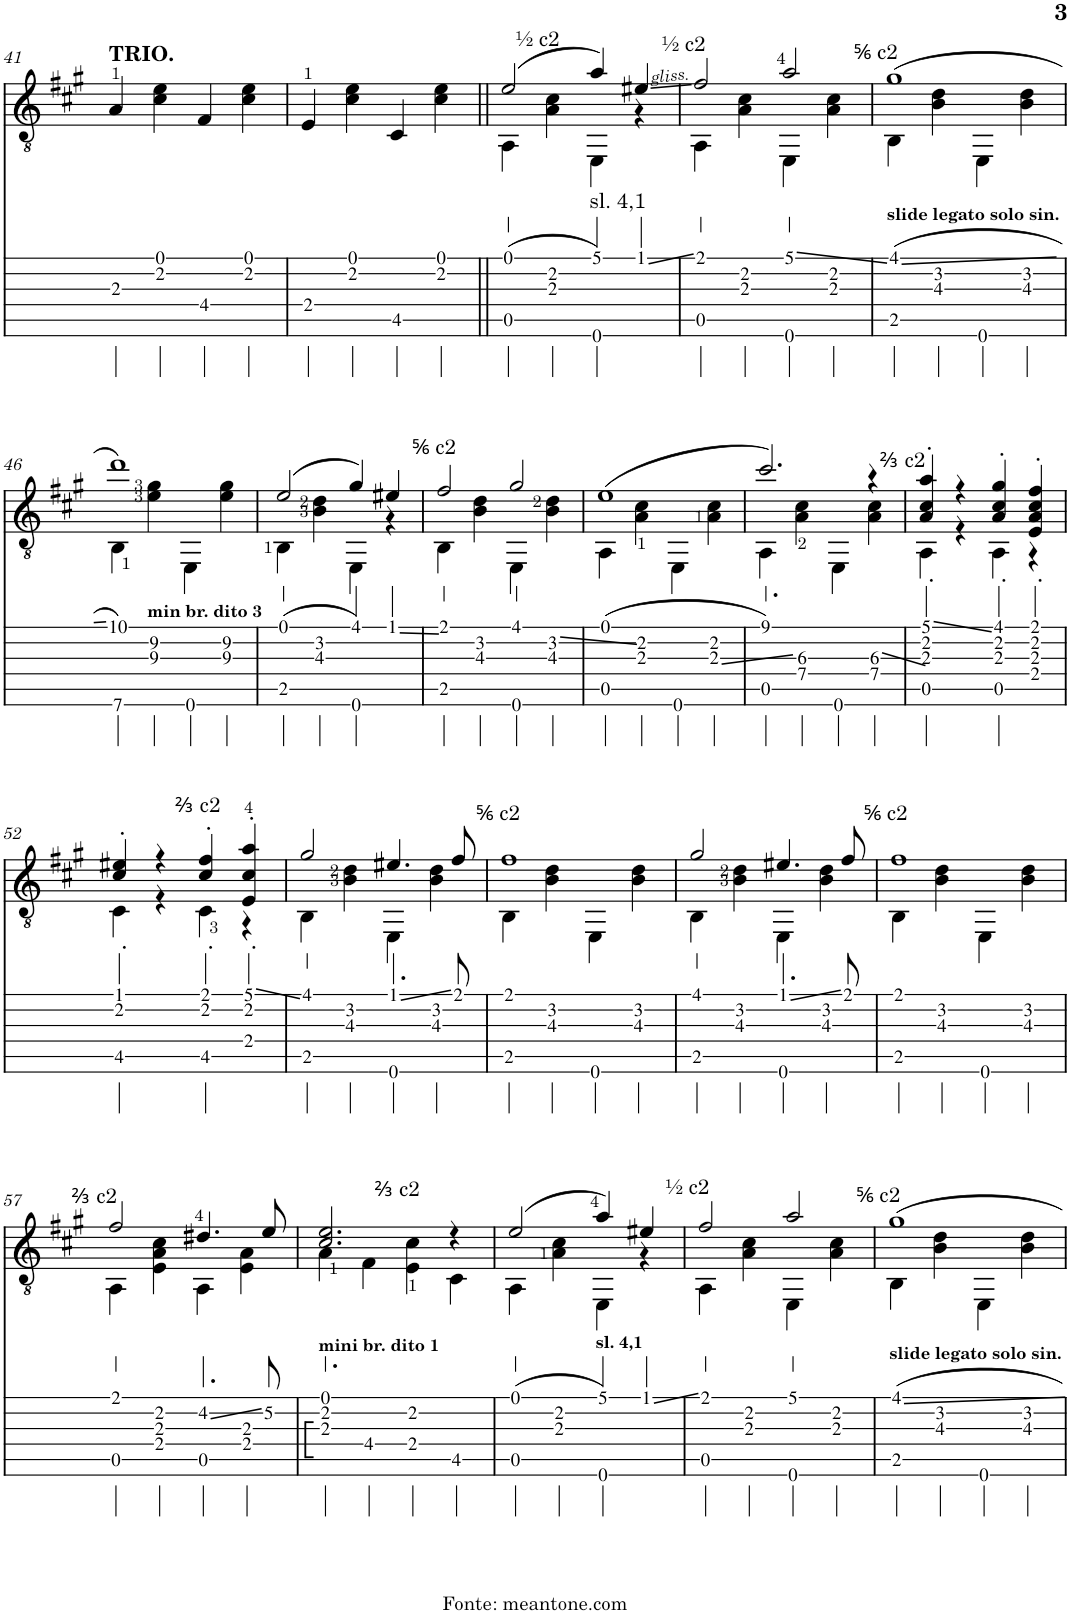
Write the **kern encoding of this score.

**kern	**kern
*part2	*part1
*staff2	*staff1
*I"Chitarra classica (Intavolatura)	*I"Chitarra acustica
!!LO:PB:g=z
*	*clefGv2
*k[f#c#g#]	*k[f#c#g#]
*M2/2	*M2/2
*met(c|)	*met(c|)
=41	=41
!	!LO:TX:a:B:t=TRIO.
4A\	4A/
4c#\ 4e\	4c#\ 4e\
4F#\	4F#/
4c#\ 4e\	4c#\ 4e\
=42	=42
4E\	4E/
4c#\ 4e\	4c#\ 4e\
4C#\	4C#/
4c#\ 4e\	4c#\ 4e\
=43||	=43||
*^	*^
(2e/	4AA\	(2e/	4AA\
!	!	!	!LO:TX:a:t=½ c2
.	4A\ 4c#\	.	4A\ 4c#\
!LO:TX:a:t=sl. 4,1	!	!	!
4a/)	4EE\	4a/)	4EE\
4e#X/	4r	4e#X/	4r
=44	=44	=44	=44
!	!	!LO:TX:a:t=½ c2	!
2f#/	4AA\	2f#/	4AA\
.	4A\ 4c#\	.	4A\ 4c#\
2a/	4EE\	2a/	4EE\
.	4A\ 4c#\	.	4A\ 4c#\
=45	=45	=45	=45
!	!	!LO:TX:a:t=⅚ c2	!
!LO:TX:a:B:t=slide legato solo sin.	!	!	!
(1g#	4BB\	(1g#	4BB\
.	4B\ 4dn\	.	4B\ 4d\
.	4EE\	.	4EE\
.	4B\ 4d\	.	4B\ 4d\
!!LO:LB:g=z	!!
=46	=46	=46	=46
1dd)	4BB\	1dd)	4BB\
!	!LO:TX:a:B:t=min br. dito 3	!	!
.	4e\ 4g#\	.	4e\ 4g#\
.	4EE\	.	4EE\
.	4e\ 4g#\	.	4e\ 4g#\
=47	=47	=47	=47
(2e/	4BB\	(2e/	4BB\
.	4B\ 4dn\	.	4B\ 4d\
4g#/)	4EE\	4g#/)	4EE\
4e#X/	4r	4e#X/	4r
=48	=48	=48	=48
!	!	!LO:TX:a:t=⅚ c2	!
2f#/	4BB\	2f#/	4BB\
.	4B\ 4dn\	.	4B\ 4d\
2g#/	4EE\	2g#/	4EE\
.	4B\ 4d\	.	4B\ 4d\
=49	=49	=49	=49
(1e	4AA\	(1e	4AA\
.	4A\ 4c#\	.	4A\ 4c#\
.	4EE\	.	4EE\
.	4A\ 4c#\	.	4A\ 4c#\
=50	=50	=50	=50
2.cc#/)	4AA\	2.cc#/)	4AA\
.	4A\ 4c#\	.	4A\ 4c#\
.	4EE\	.	4EE\
4r	4A\ 4c#\	4r	4A\ 4c#\
=51	=51	=51	=51
!	!	!LO:TX:a:t=⅔ c2	!
4A/' 4c#/' 4a/'	4AA\	4A/' 4c#/' 4a/'	4AA\
4r	4r	4r	4r
4A/' 4c#/' 4g#/'	4AA\	4A/' 4c#/' 4g#/'	4AA\
4E/' 4A/' 4c#/' 4f#/'	4r	4E/' 4A/' 4c#/' 4f#/'	4r
!!LO:LB:g=z	!!
=52	=52	=52	=52
4c#/' 4e#X/'	4C#\	4c#/' 4e#X/'	4C#\
4r	4r	4r	4r
!	!	!LO:TX:a:t=⅔ c2	!
4c#/' 4f#/'	4C#\	4c#/' 4f#/'	4C#\
4E/' 4c#/' 4a/'	4r	4E/' 4c#/' 4a/'	4r
=53	=53	=53	=53
2g#/	4BB\	2g#/	4BB\
.	4B\ 4dn\	.	4B\ 4d\
4.e#X/	4EE\	4.e#X/	4EE\
.	4B\ 4d\	.	4B\ 4d\
8f#/	.	8f#/	.
=54	=54	=54	=54
!	!	!LO:TX:a:t=⅚ c2	!
1f#	4BB\	1f#	4BB\
.	4B\ 4dn\	.	4B\ 4d\
.	4EE\	.	4EE\
.	4B\ 4d\	.	4B\ 4d\
=55	=55	=55	=55
2g#/	4BB\	2g#/	4BB\
.	4B\ 4dn\	.	4B\ 4d\
4.e#X/	4EE\	4.e#X/	4EE\
.	4B\ 4d\	.	4B\ 4d\
8f#/	.	8f#/	.
=56	=56	=56	=56
!	!	!LO:TX:a:t=⅚ c2	!
1f#	4BB\	1f#	4BB\
.	4B\ 4dn\	.	4B\ 4d\
.	4EE\	.	4EE\
.	4B\ 4d\	.	4B\ 4d\
!!LO:LB:g=z	!!
=57	=57	=57	=57
!	!	!LO:TX:a:t=⅔ c2	!
2f#/	4AA\	2f#/	4AA\
.	4E\ 4A\ 4c#\	.	4E\ 4A\ 4c#\
4.d#/	4AA\	4.d#X/	4AA\
.	4E\ 4A\	.	4E\ 4A\
8e/	.	8e/	.
=58	=58	=58	=58
!LO:TX:a:B:t=mini br. dito 1	!	!	!
2.c#/ 2.e/	4A\	2.c#/ 2.e/	4A\
.	4F#\	.	4F#\
!	!	!	!LO:TX:a:t=⅔ c2
.	4E\ 4c#\	.	4E\ 4c#\
4r	4C#\	4r	4C#\
=59	=59	=59	=59
(2e/	4AA\	(2e/	4AA\
.	4A\ 4c#\	.	4A\ 4c#\
!LO:TX:a:B:t=sl. 4,1	!	!	!
4a/)	4EE\	4a/)	4EE\
4e#X/	4r	4e#X/	4r
=60	=60	=60	=60
!	!	!LO:TX:a:t=½ c2	!
2f#/	4AA\	2f#/	4AA\
.	4A\ 4c#\	.	4A\ 4c#\
2a/	4EE\	2a/	4EE\
.	4A\ 4c#\	.	4A\ 4c#\
=61	=61	=61	=61
!	!	!LO:TX:a:t=⅚ c2	!
!LO:TX:a:B:t=slide legato solo sin.	!	!	!
1g#	4BB\	1g#	4BB\
.	4B\ 4dn\	.	4B\ 4d\
.	4EE\	.	4EE\
.	4B\ 4d\	.	4B\ 4d\
*v	*v	*	*
*	*v	*v
=	=
*-	*-
